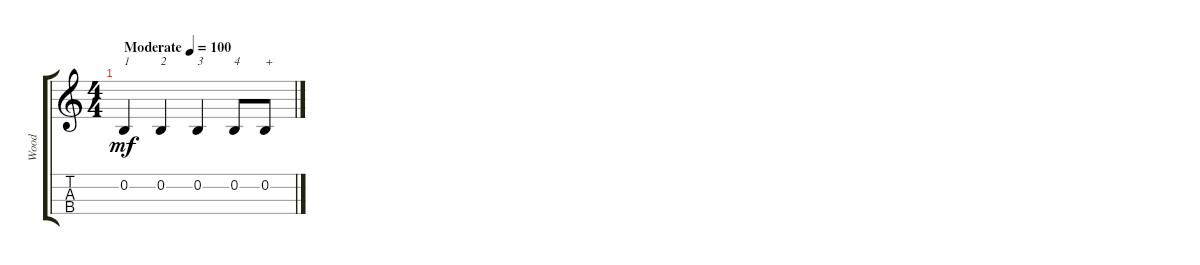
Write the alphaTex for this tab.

\track ("Wood" "Wood") {instrument woodblock}
\staff {score tabs}
\tuning (E4 B3 G3 D3) {hide}
\ts (4 4)
\tempo (100 "Moderate")
\clef g2
\ks c
0.2.4{txt "1" dy mf instrument woodblock} 0.2.4{txt "2"} 0.2.4{txt "3"} 0.2.8{txt "4"} 0.2.8{txt "+"}
